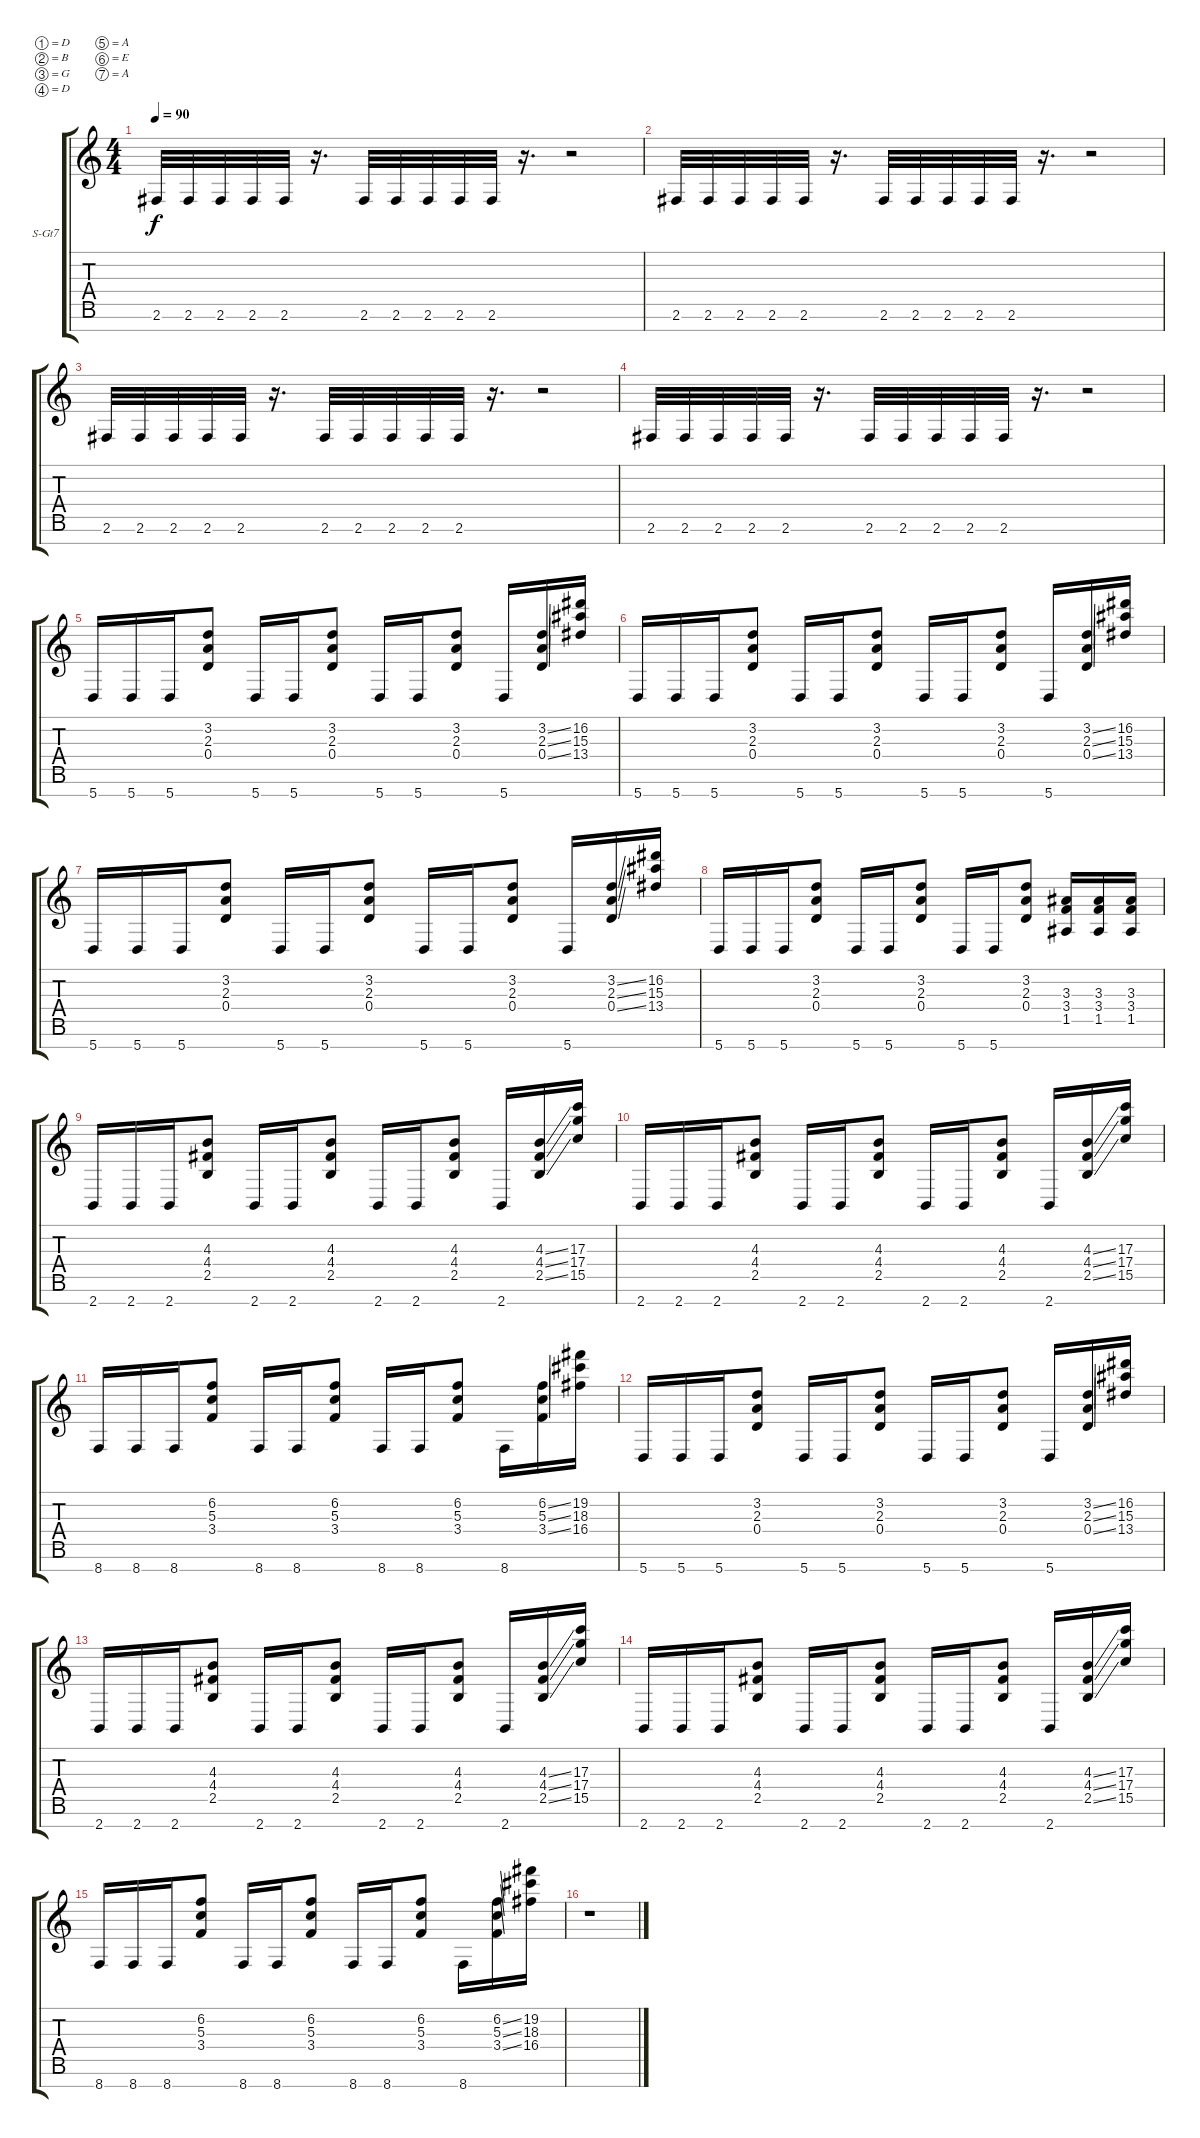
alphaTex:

\bracketExtendMode groupsimilarinstruments
\firstSystemTrackNameOrientation horizontal
\otherSystemsTrackNameOrientation horizontal
\track ("Синтезатор" "S-Gt7") {instrument lead2sawtooth}
\staff {score tabs}
\tuning (D4 B3 G3 D3 A2 E2 A1)
\displaytranspose 12
\ts (4 4)
\tempo 90
\clef g2
\ks c
2.6.32{dy f} 2.6.32 2.6.32 2.6.32 2.6.32 r.16{d} 2.6.32 2.6.32 2.6.32 2.6.32 2.6.32 r.16{d} r.2 |
2.6.32 2.6.32 2.6.32 2.6.32 2.6.32 r.16{d} 2.6.32 2.6.32 2.6.32 2.6.32 2.6.32 r.16{d} r.2 |
2.6.32 2.6.32 2.6.32 2.6.32 2.6.32 r.16{d} 2.6.32 2.6.32 2.6.32 2.6.32 2.6.32 r.16{d} r.2 |
2.6.32 2.6.32 2.6.32 2.6.32 2.6.32 r.16{d} 2.6.32 2.6.32 2.6.32 2.6.32 2.6.32 r.16{d} r.2 |
5.7.16 5.7.16 5.7.16 (3.2 2.3 0.4).8 5.7.16 5.7.16 (3.2 2.3 0.4).8 5.7.16 5.7.16 (3.2 2.3 0.4).8 5.7.16 (3.2{ss} 2.3{ss} 0.4{ss}).16 (16.2 15.3 13.4).16 |
5.7.16 5.7.16 5.7.16 (3.2 2.3 0.4).8 5.7.16 5.7.16 (3.2 2.3 0.4).8 5.7.16 5.7.16 (3.2 2.3 0.4).8 5.7.16 (3.2{ss} 2.3{ss} 0.4{ss}).16 (16.2 15.3 13.4).16 |
5.7.16 5.7.16 5.7.16 (3.2 2.3 0.4).8 5.7.16 5.7.16 (3.2 2.3 0.4).8 5.7.16 5.7.16 (3.2 2.3 0.4).8 5.7.16 (3.2{ss} 2.3{ss} 0.4{ss}).16 (16.2 15.3 13.4).16 |
5.7.16 5.7.16 5.7.16 (3.2 2.3 0.4).8 5.7.16 5.7.16 (3.2 2.3 0.4).8 5.7.16 5.7.16 (3.2 2.3 0.4).8 (3.3 3.4 1.5).16 (3.3 3.4 1.5).16 (3.3 3.4 1.5).16 |
2.7.16 2.7.16 2.7.16 (4.3 4.4 2.5).8 2.7.16 2.7.16 (4.3 4.4 2.5).8 2.7.16 2.7.16 (4.3 4.4 2.5).8 2.7.16 (4.3{ss} 4.4{ss} 2.5{ss}).16 (17.3 17.4 15.5).16 |
2.7.16 2.7.16 2.7.16 (4.3 4.4 2.5).8 2.7.16 2.7.16 (4.3 4.4 2.5).8 2.7.16 2.7.16 (4.3 4.4 2.5).8 2.7.16 (4.3{ss} 4.4{ss} 2.5{ss}).16 (17.3 17.4 15.5).16 |
8.7.16 8.7.16 8.7.16 (6.2 5.3 3.4).8 8.7.16 8.7.16 (6.2 5.3 3.4).8 8.7.16 8.7.16 (6.2 5.3 3.4).8 8.7.16 (6.2{ss} 5.3{ss} 3.4{ss}).16 (19.2 18.3 16.4).16 |
5.7.16 5.7.16 5.7.16 (3.2 2.3 0.4).8 5.7.16 5.7.16 (3.2 2.3 0.4).8 5.7.16 5.7.16 (3.2 2.3 0.4).8 5.7.16 (3.2{ss} 2.3{ss} 0.4{ss}).16 (16.2 15.3 13.4).16 |
2.7.16 2.7.16 2.7.16 (4.3 4.4 2.5).8 2.7.16 2.7.16 (4.3 4.4 2.5).8 2.7.16 2.7.16 (4.3 4.4 2.5).8 2.7.16 (4.3{ss} 4.4{ss} 2.5{ss}).16 (17.3 17.4 15.5).16 |
2.7.16 2.7.16 2.7.16 (4.3 4.4 2.5).8 2.7.16 2.7.16 (4.3 4.4 2.5).8 2.7.16 2.7.16 (4.3 4.4 2.5).8 2.7.16 (4.3{ss} 4.4{ss} 2.5{ss}).16 (17.3 17.4 15.5).16 |
8.7.16 8.7.16 8.7.16 (6.2 5.3 3.4).8 8.7.16 8.7.16 (6.2 5.3 3.4).8 8.7.16 8.7.16 (6.2 5.3 3.4).8 8.7.16 (6.2{ss} 5.3{ss} 3.4{ss}).16 (19.2 18.3 16.4).16 |
r.1
